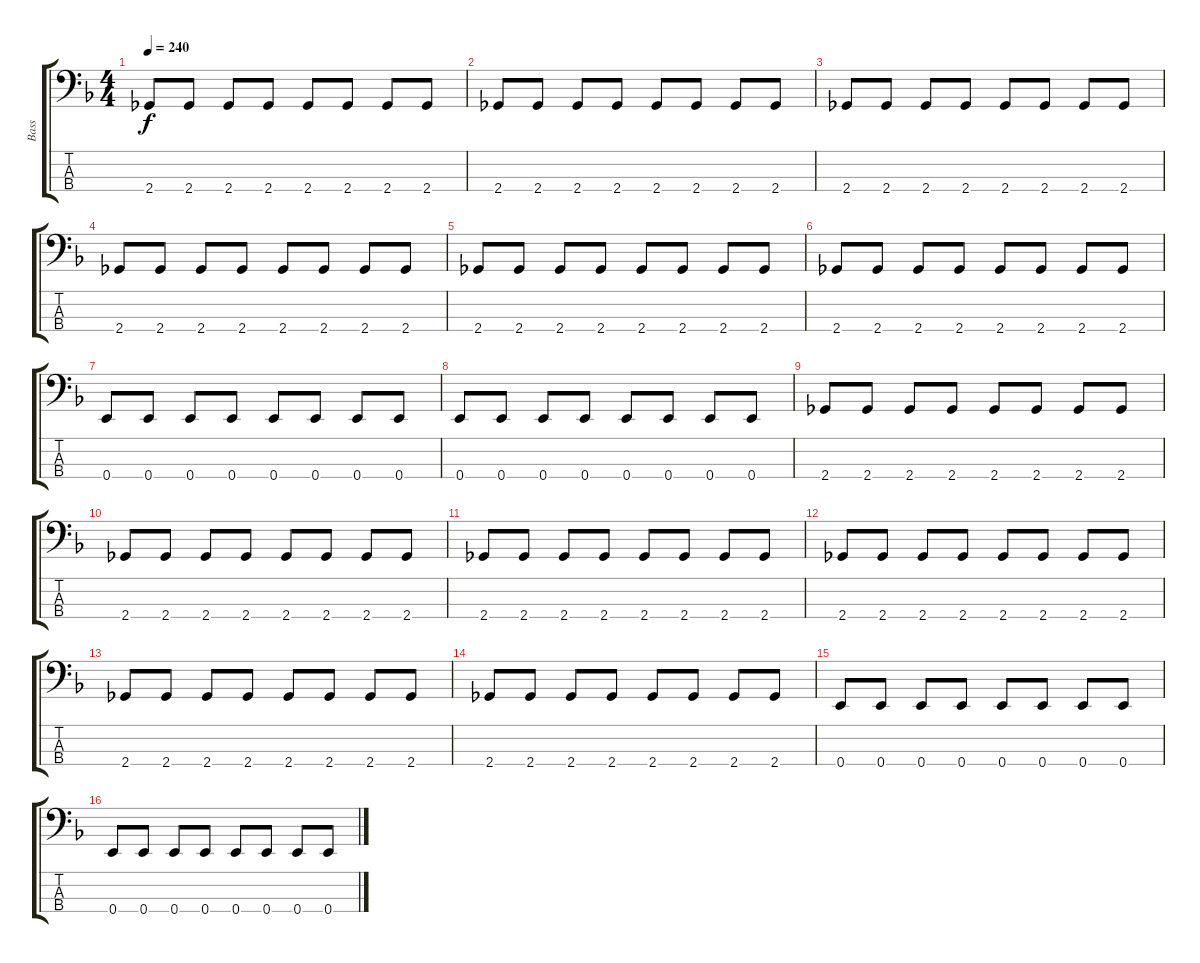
\track ("Bass" "Bass") {instrument electricbasspick}
\staff {score tabs}
\tuning (G2 D2 A1 E1) {hide}
\ts (4 4)
\tempo 240
\clef f4
\ks f
2.4.8{dy f} 2.4.8 2.4.8 2.4.8 2.4.8 2.4.8 2.4.8 2.4.8 |
2.4.8 2.4.8 2.4.8 2.4.8 2.4.8 2.4.8 2.4.8 2.4.8 |
2.4.8 2.4.8 2.4.8 2.4.8 2.4.8 2.4.8 2.4.8 2.4.8 |
2.4.8 2.4.8 2.4.8 2.4.8 2.4.8 2.4.8 2.4.8 2.4.8 |
2.4.8 2.4.8 2.4.8 2.4.8 2.4.8 2.4.8 2.4.8 2.4.8 |
2.4.8 2.4.8 2.4.8 2.4.8 2.4.8 2.4.8 2.4.8 2.4.8 |
0.4.8 0.4.8 0.4.8 0.4.8 0.4.8 0.4.8 0.4.8 0.4.8 |
0.4.8 0.4.8 0.4.8 0.4.8 0.4.8 0.4.8 0.4.8 0.4.8 |
2.4.8 2.4.8 2.4.8 2.4.8 2.4.8 2.4.8 2.4.8 2.4.8 |
2.4.8 2.4.8 2.4.8 2.4.8 2.4.8 2.4.8 2.4.8 2.4.8 |
2.4.8 2.4.8 2.4.8 2.4.8 2.4.8 2.4.8 2.4.8 2.4.8 |
2.4.8 2.4.8 2.4.8 2.4.8 2.4.8 2.4.8 2.4.8 2.4.8 |
2.4.8 2.4.8 2.4.8 2.4.8 2.4.8 2.4.8 2.4.8 2.4.8 |
2.4.8 2.4.8 2.4.8 2.4.8 2.4.8 2.4.8 2.4.8 2.4.8 |
0.4.8 0.4.8 0.4.8 0.4.8 0.4.8 0.4.8 0.4.8 0.4.8 |
0.4.8 0.4.8 0.4.8 0.4.8 0.4.8 0.4.8 0.4.8 0.4.8
